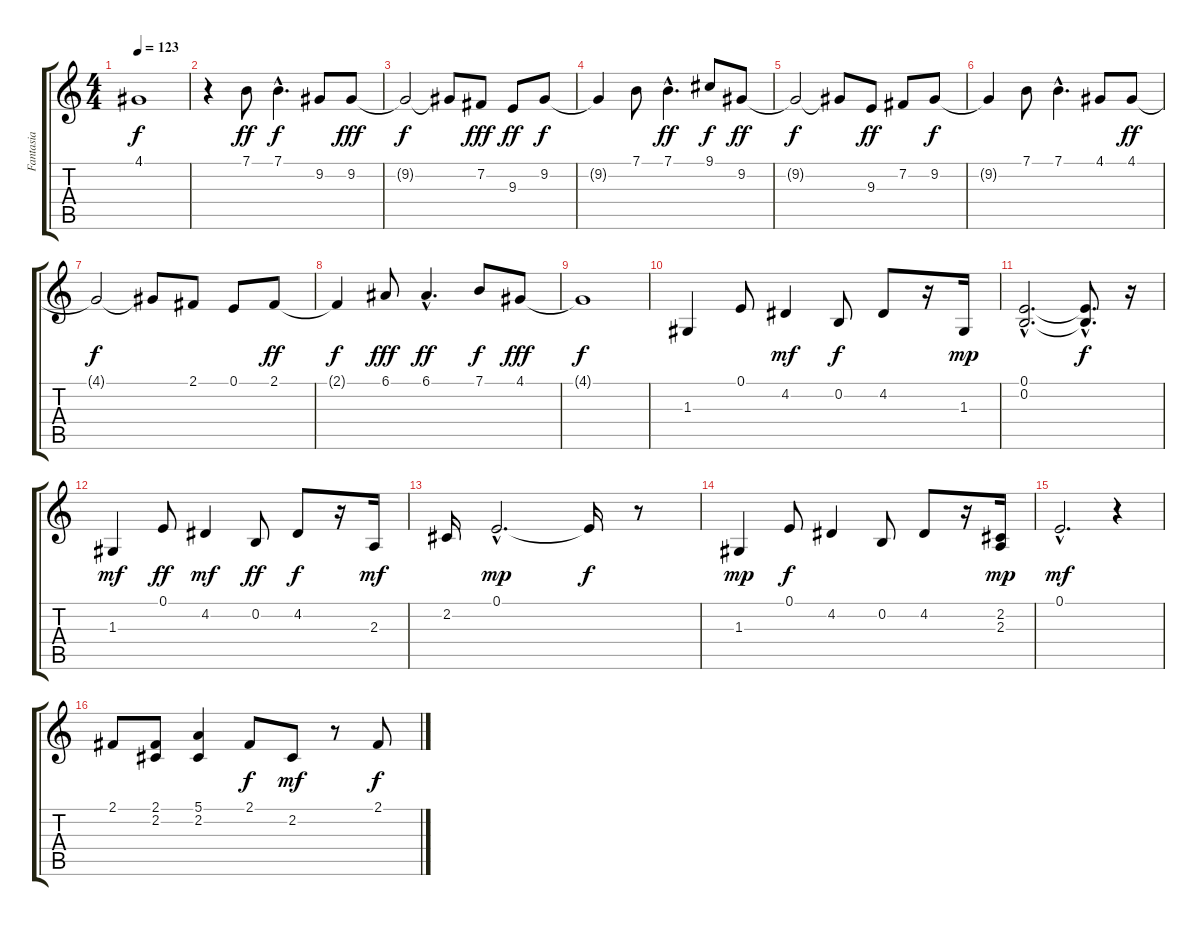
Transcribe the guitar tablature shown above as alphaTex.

\track ("Fantasia" "Fantasia") {instrument pad1newage}
\staff {score tabs}
\tuning (E4 B3 G3 D3 A2 E2) {hide}
\ts (4 4)
\tempo 123
\clef g2
\ks c
4.1{t}.1{dy f} |
r.4 7.1.8{dy ff} 7.1{hac}.4{d dy f} 9.2.8 9.2.8{dy fff} |
9.2{t}.2{dy f} 9.2{t}.8 7.2.8{dy fff} 9.3.8{dy ff} 9.2.8{dy f} |
9.2{t}.4 7.1.8 7.1{hac}.4{d dy ff} 9.1.8{dy f} 9.2.8{dy ff} |
9.2{t}.2{dy f} 9.2{t}.8 9.3.8{dy ff} 7.2.8 9.2.8{dy f} |
9.2{t}.4 7.1.8 7.1{hac}.4{d} 4.1.8 4.1.8{dy ff} |
4.1{t}.2{dy f} 4.1{t}.8 2.1.8 0.1.8 2.1.8{dy ff} |
2.1{t}.4{dy f} 6.1.8{dy fff} 6.1{hac}.4{d dy ff} 7.1.8{dy f} 4.1.8{dy fff} |
4.1{t}.1{dy f} |
1.3.4 0.1.8 4.2.4{dy mf} 0.2.8{dy f} 4.2.8 r.16 1.3.16{dy mp} |
(0.1{hac} 0.2{hac}).2{d} (0.1{hac t} 0.2{hac t}).8{d dy f} r.16 |
1.3.4{dy mf} 0.1.8{dy ff} 4.2.4{dy mf} 0.2.8{dy ff} 4.2.8{dy f} r.16 2.3.16{dy mf} |
2.2.16 0.1{hac}.2{d dy mp} 0.1{t}.16{dy f} r.8 |
1.3.4{dy mp} 0.1.8{dy f} 4.2.4 0.2.8 4.2.8 r.16 (2.2 2.3).16{dy mp} |
0.1{hac}.2{d dy mf} r.4 |
2.1.8 (2.1 2.2).8 (5.1 2.2).4 2.1.8{dy f} 2.2.8{dy mf} r.8 2.1.8{dy f}
